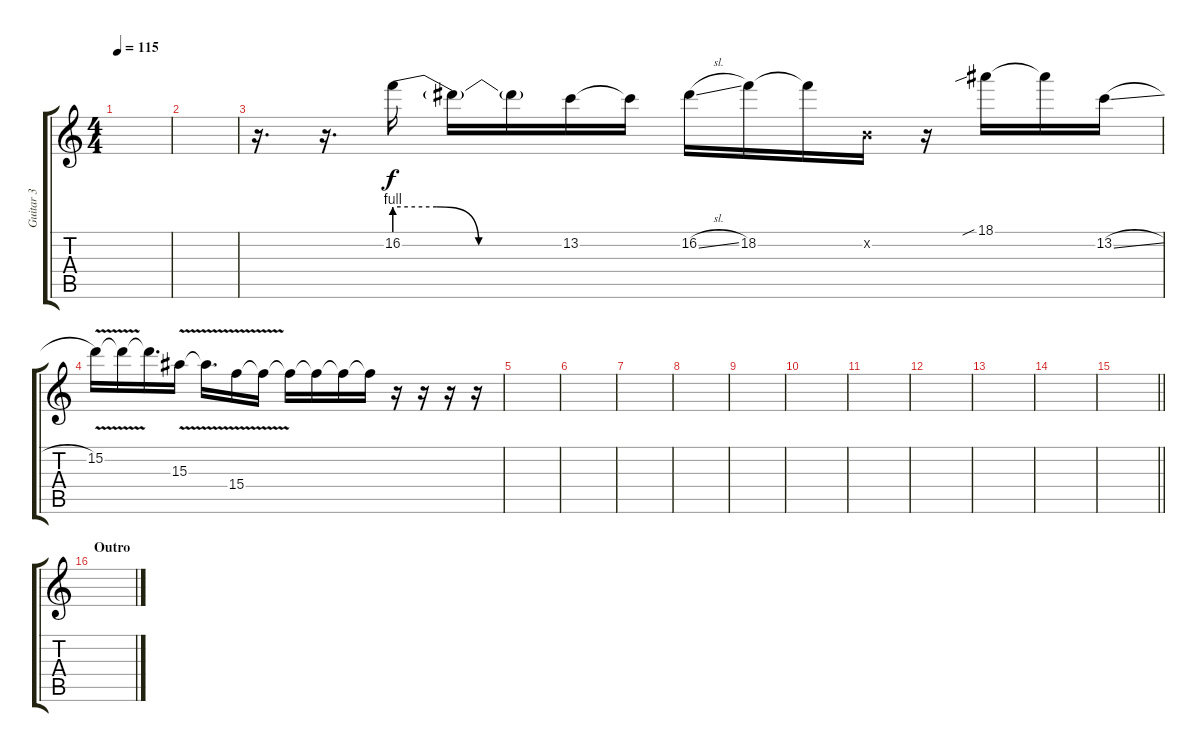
\track ("Guitar 3" "Guitar 3") {instrument distortionguitar bank 255}
\staff {score tabs}
\tuning (E4 B3 G3 D3 A2 E2) {hide}
\ts (4 4)
\tempo 115
\clef g2
\ks c
|
|
r.16{d} r.16{d} 16.2{be (custom 0 4 15 4 30 0 60 0)}.16 16.2{t}.16 16.2{t}.16 13.2.16 13.2{t}.16 16.2{sl}.16 18.2.16 18.2{t}.16 0.2{x}.16 r.16 18.1{sib}.16 18.1{t}.16 13.2{sl}.16 |
15.2{v}.16 15.2{t}.16 15.2{t}.16{d} 15.3{v}.16 15.3{t}.16{d} 15.4{v}.16 15.4{t}.16 15.4{t}.16 15.4{t}.16 15.4{t}.16 15.4{t}.16 r.16 r.16 r.16 r.16 |
|
|
|
|
|
|
|
|
|
|
\barLineRight lightlight
|
\section ("" "Outro")
